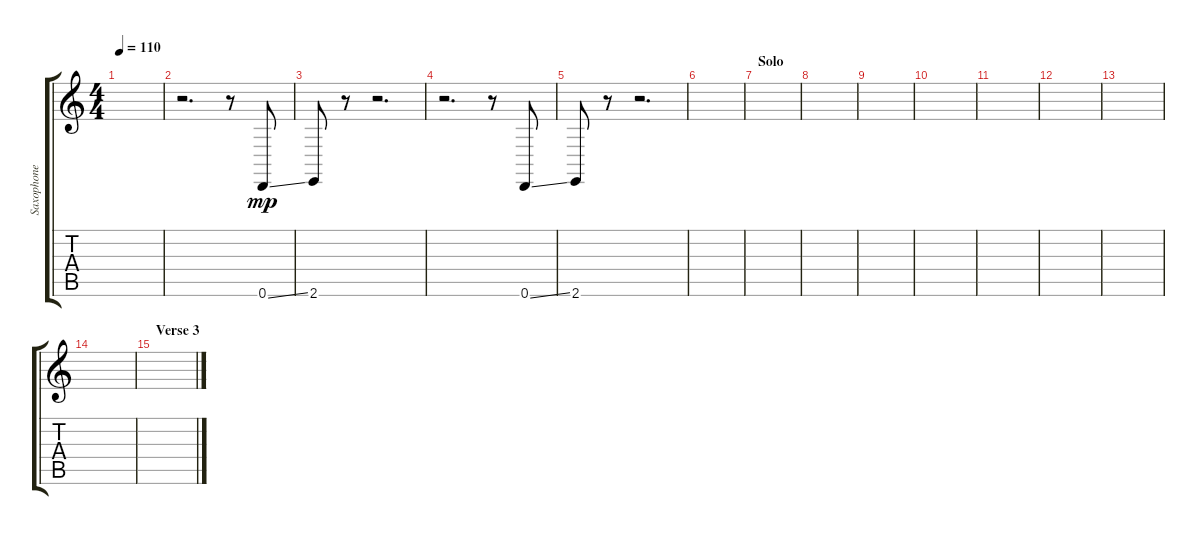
\track ("Saxophone" "Saxophone") {instrument tenorsax}
\staff {score tabs}
\tuning (E4 B3 G3 D3 A2 D2) {hide}
\ts (4 4)
\tempo 110
\clef g2
\ks c
|
r.2{d} r.8 0.6{ss}.8{dy mp} |
2.6.8 r.8 r.2{d} |
r.2{d} r.8 0.6{ss}.8 |
2.6.8 r.8 r.2{d} |
|
\section ("" "Solo")
|
|
|
|
|
|
|
|
\section ("" "Verse 3")
